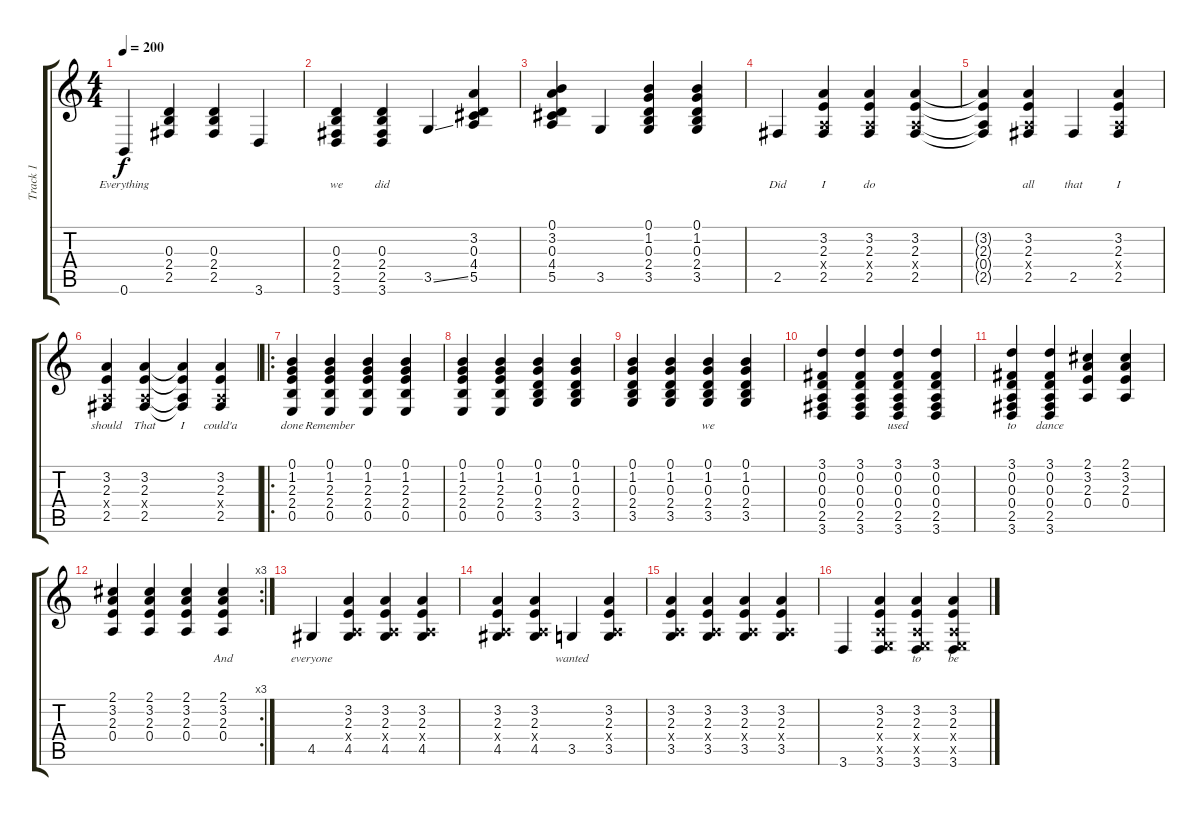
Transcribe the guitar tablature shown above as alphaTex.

\track ("Track 1" "Track 1") {instrument acousticguitarsteel}
\staff {score tabs}
\tuning (B3 Gb3 D3 A2 E2 B1) {hide}
\ts (4 4)
\tempo 200
\clef g2
\ks c
0.6.4{lyrics (0 "Everything") lyrics (1 "") lyrics (2 "") lyrics (3 "") lyrics (4 "") dy f} (0.3 2.4 2.5).4{lyrics (0 "") lyrics (1 "") lyrics (2 "") lyrics (3 "") lyrics (4 "")} (0.3 2.4 2.5).4{lyrics (0 "") lyrics (1 "") lyrics (2 "") lyrics (3 "") lyrics (4 "")} 3.6.4{lyrics (0 "") lyrics (1 "") lyrics (2 "") lyrics (3 "") lyrics (4 "")} |
(0.3 2.4 2.5 3.6).4{lyrics (0 "we") lyrics (1 "") lyrics (2 "") lyrics (3 "") lyrics (4 "")} (0.3 2.4 2.5 3.6).4{lyrics (0 "did") lyrics (1 "") lyrics (2 "") lyrics (3 "") lyrics (4 "")} 3.5{ss}.4{lyrics (0 "") lyrics (1 "") lyrics (2 "") lyrics (3 "") lyrics (4 "")} (3.2 0.3 4.4 5.5).4{lyrics (0 "") lyrics (1 "") lyrics (2 "") lyrics (3 "") lyrics (4 "")} |
(0.1 3.2 0.3 4.4 5.5).4{lyrics (0 "") lyrics (1 "") lyrics (2 "") lyrics (3 "") lyrics (4 "")} 3.5.4{lyrics (0 "") lyrics (1 "") lyrics (2 "") lyrics (3 "") lyrics (4 "")} (0.1 1.2 0.3 2.4 3.5).4{lyrics (0 "") lyrics (1 "") lyrics (2 "") lyrics (3 "") lyrics (4 "")} (0.1 1.2 0.3 2.4 3.5).4{lyrics (0 "") lyrics (1 "") lyrics (2 "") lyrics (3 "") lyrics (4 "")} |
2.5.4{lyrics (0 "Did") lyrics (1 "") lyrics (2 "") lyrics (3 "") lyrics (4 "")} (3.2 2.3 0.4{x} 2.5).4{lyrics (0 "I") lyrics (1 "") lyrics (2 "") lyrics (3 "") lyrics (4 "")} (3.2 2.3 0.4{x} 2.5).4{lyrics (0 "do") lyrics (1 "") lyrics (2 "") lyrics (3 "") lyrics (4 "")} (3.2 2.3 0.4{x} 2.5).4{lyrics (0 "") lyrics (1 "") lyrics (2 "") lyrics (3 "") lyrics (4 "")} |
(3.2{t} 2.3{t} 0.4{t} 2.5{t}).4{lyrics (0 "") lyrics (1 "") lyrics (2 "") lyrics (3 "") lyrics (4 "")} (3.2 2.3 0.4{x} 2.5).4{lyrics (0 "all") lyrics (1 "") lyrics (2 "") lyrics (3 "") lyrics (4 "")} 2.5.4{lyrics (0 "that") lyrics (1 "") lyrics (2 "") lyrics (3 "") lyrics (4 "")} (3.2 2.3 0.4{x} 2.5).4{lyrics (0 "I") lyrics (1 "") lyrics (2 "") lyrics (3 "") lyrics (4 "")} |
(3.2 2.3 0.4{x} 2.5).4{lyrics (0 "should") lyrics (1 "") lyrics (2 "") lyrics (3 "") lyrics (4 "")} (3.2 2.3 0.4{x} 2.5).4{lyrics (0 "That") lyrics (1 "") lyrics (2 "") lyrics (3 "") lyrics (4 "")} (3.2{t} 2.3{t} 0.4{t} 2.5{t}).4{lyrics (0 "I") lyrics (1 "") lyrics (2 "") lyrics (3 "") lyrics (4 "")} (3.2 2.3 0.4{x} 2.5).4{lyrics (0 "could'a") lyrics (1 "") lyrics (2 "") lyrics (3 "") lyrics (4 "")} |
\ro
(0.1 1.2 2.3 2.4 0.5).4{lyrics (0 "done") lyrics (1 "") lyrics (2 "") lyrics (3 "") lyrics (4 "")} (0.1 1.2 2.3 2.4 0.5).4{lyrics (0 "Remember") lyrics (1 "") lyrics (2 "") lyrics (3 "") lyrics (4 "")} (0.1 1.2 2.3 2.4 0.5).4{lyrics (0 "") lyrics (1 "") lyrics (2 "") lyrics (3 "") lyrics (4 "")} (0.1 1.2 2.3 2.4 0.5).4{lyrics (0 "") lyrics (1 "") lyrics (2 "") lyrics (3 "") lyrics (4 "")} |
(0.1 1.2 2.3 2.4 0.5).4{lyrics (0 "") lyrics (1 "") lyrics (2 "") lyrics (3 "") lyrics (4 "")} (0.1 1.2 2.3 2.4 0.5).4{lyrics (0 "") lyrics (1 "") lyrics (2 "") lyrics (3 "") lyrics (4 "")} (0.1 1.2 0.3 2.4 3.5).4{lyrics (0 "") lyrics (1 "") lyrics (2 "") lyrics (3 "") lyrics (4 "")} (0.1 1.2 0.3 2.4 3.5).4{lyrics (0 "") lyrics (1 "") lyrics (2 "") lyrics (3 "") lyrics (4 "")} |
(0.1 1.2 0.3 2.4 3.5).4{lyrics (0 "") lyrics (1 "") lyrics (2 "") lyrics (3 "") lyrics (4 "")} (0.1 1.2 0.3 2.4 3.5).4{lyrics (0 "") lyrics (1 "") lyrics (2 "") lyrics (3 "") lyrics (4 "")} (0.1 1.2 0.3 2.4 3.5).4{lyrics (0 "we") lyrics (1 "") lyrics (2 "") lyrics (3 "") lyrics (4 "")} (0.1 1.2 0.3 2.4 3.5).4{lyrics (0 "") lyrics (1 "") lyrics (2 "") lyrics (3 "") lyrics (4 "")} |
(3.1 0.2 0.3 0.4 2.5 3.6).4{lyrics (0 "") lyrics (1 "") lyrics (2 "") lyrics (3 "") lyrics (4 "")} (3.1 0.2 0.3 0.4 2.5 3.6).4{lyrics (0 "") lyrics (1 "") lyrics (2 "") lyrics (3 "") lyrics (4 "")} (3.1 0.2 0.3 0.4 2.5 3.6).4{lyrics (0 "used") lyrics (1 "") lyrics (2 "") lyrics (3 "") lyrics (4 "")} (3.1 0.2 0.3 0.4 2.5 3.6).4{lyrics (0 "") lyrics (1 "") lyrics (2 "") lyrics (3 "") lyrics (4 "")} |
(3.1 0.2 0.3 0.4 2.5 3.6).4{lyrics (0 "to") lyrics (1 "") lyrics (2 "") lyrics (3 "") lyrics (4 "")} (3.1 0.2 0.3 0.4 2.5 3.6).4{lyrics (0 "dance") lyrics (1 "") lyrics (2 "") lyrics (3 "") lyrics (4 "")} (2.1 3.2 2.3 0.4).4{lyrics (0 "") lyrics (1 "") lyrics (2 "") lyrics (3 "") lyrics (4 "")} (2.1 3.2 2.3 0.4).4{lyrics (0 "") lyrics (1 "") lyrics (2 "") lyrics (3 "") lyrics (4 "")} |
\rc 3
(2.1 3.2 2.3 0.4).4{lyrics (0 "") lyrics (1 "") lyrics (2 "") lyrics (3 "") lyrics (4 "")} (2.1 3.2 2.3 0.4).4{lyrics (0 "") lyrics (1 "") lyrics (2 "") lyrics (3 "") lyrics (4 "")} (2.1 3.2 2.3 0.4).4{lyrics (0 "") lyrics (1 "") lyrics (2 "") lyrics (3 "") lyrics (4 "")} (2.1 3.2 2.3 0.4).4{lyrics (0 "And") lyrics (1 "") lyrics (2 "") lyrics (3 "") lyrics (4 "")} |
4.5.4{lyrics (0 "everyone") lyrics (1 "") lyrics (2 "") lyrics (3 "") lyrics (4 "")} (3.2 2.3 0.4{x} 4.5).4{lyrics (0 "") lyrics (1 "") lyrics (2 "") lyrics (3 "") lyrics (4 "")} (3.2 2.3 0.4{x} 4.5).4{lyrics (0 "") lyrics (1 "") lyrics (2 "") lyrics (3 "") lyrics (4 "")} (3.2 2.3 0.4{x} 4.5).4{lyrics (0 "") lyrics (1 "") lyrics (2 "") lyrics (3 "") lyrics (4 "")} |
(3.2 2.3 0.4{x} 4.5).4{lyrics (0 "") lyrics (1 "") lyrics (2 "") lyrics (3 "") lyrics (4 "")} (3.2 2.3 0.4{x} 4.5).4{lyrics (0 "") lyrics (1 "") lyrics (2 "") lyrics (3 "") lyrics (4 "")} 3.5.4{lyrics (0 "wanted") lyrics (1 "") lyrics (2 "") lyrics (3 "") lyrics (4 "")} (3.2 2.3 0.4{x} 3.5).4{lyrics (0 "") lyrics (1 "") lyrics (2 "") lyrics (3 "") lyrics (4 "")} |
(3.2 2.3 0.4{x} 3.5).4{lyrics (0 "") lyrics (1 "") lyrics (2 "") lyrics (3 "") lyrics (4 "")} (3.2 2.3 0.4{x} 3.5).4{lyrics (0 "") lyrics (1 "") lyrics (2 "") lyrics (3 "") lyrics (4 "")} (3.2 2.3 0.4{x} 3.5).4{lyrics (0 "") lyrics (1 "") lyrics (2 "") lyrics (3 "") lyrics (4 "")} (3.2 2.3 0.4{x} 3.5).4{lyrics (0 "") lyrics (1 "") lyrics (2 "") lyrics (3 "") lyrics (4 "")} |
3.6.4{lyrics (0 "") lyrics (1 "") lyrics (2 "") lyrics (3 "") lyrics (4 "")} (3.2 2.3 0.4{x} 0.5{x} 3.6).4{lyrics (0 "") lyrics (1 "") lyrics (2 "") lyrics (3 "") lyrics (4 "")} (3.2 2.3 0.4{x} 0.5{x} 3.6).4{lyrics (0 "to") lyrics (1 "") lyrics (2 "") lyrics (3 "") lyrics (4 "")} (3.2 2.3 0.4{x} 0.5{x} 3.6).4{lyrics (0 "be") lyrics (1 "") lyrics (2 "") lyrics (3 "") lyrics (4 "")}
